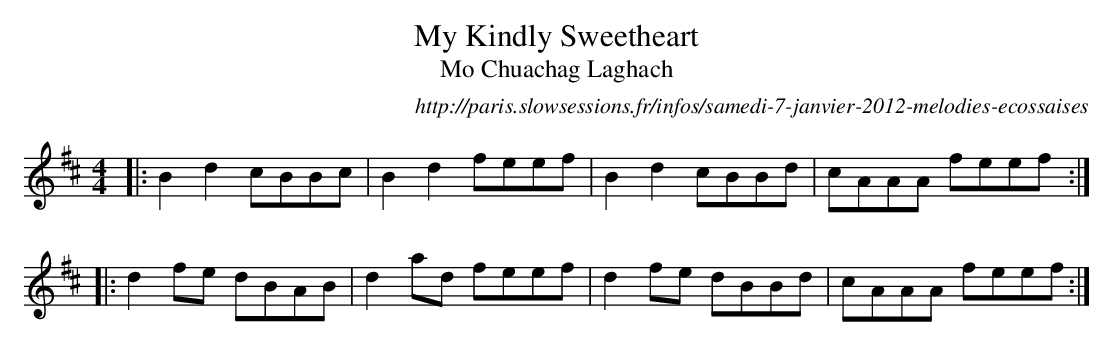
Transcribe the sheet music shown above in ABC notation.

X:1
T:My Kindly Sweetheart
O:http://paris.slowsessions.fr/infos/samedi-7-janvier-2012-melodies-ecossaises
T:Mo Chuachag Laghach
M:4/4
L:1/8
K:Bmin
|:B2d2 cBBc|B2d2 feef|B2d2 cBBd|cAAA feef:|
|:d2fe dBAB|d2ad feef|d2fe dBBd|cAAA feef:|
